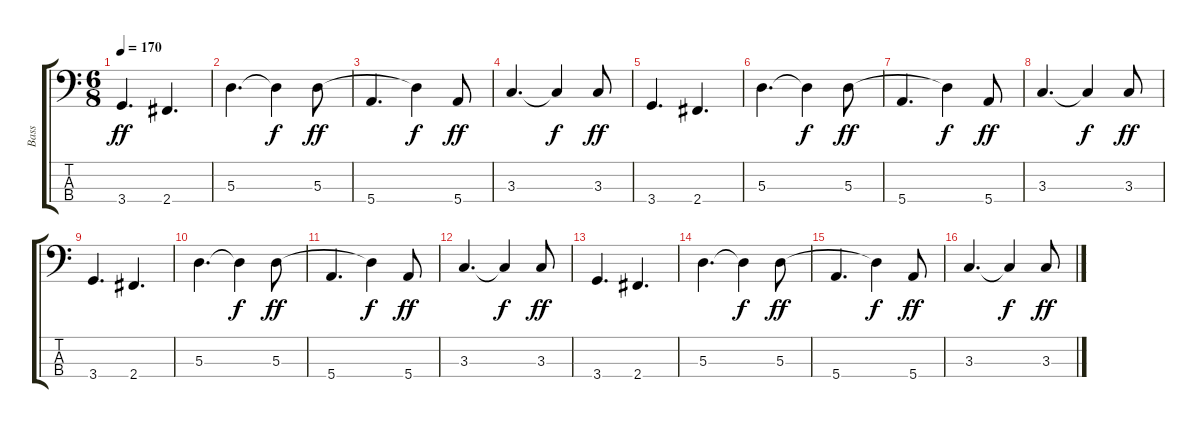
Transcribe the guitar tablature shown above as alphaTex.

\track ("Bass" "Bass") {instrument electricbassfinger}
\staff {score tabs}
\tuning (G2 D2 A1 E1) {hide}
\ts (6 8)
\tempo 170
\clef f4
\ks c
3.4.4{d dy ff} 2.4.4{d} |
5.3.4{d} 5.3{t}.4{dy f} 5.3.8{dy ff} |
5.4.4{d} 5.3{t}.4{dy f} 5.4.8{dy ff} |
3.3.4{d} 3.3{t}.4{dy f} 3.3.8{dy ff} |
3.4.4{d} 2.4.4{d} |
5.3.4{d} 5.3{t}.4{dy f} 5.3.8{dy ff} |
5.4.4{d} 5.3{t}.4{dy f} 5.4.8{dy ff} |
3.3.4{d} 3.3{t}.4{dy f} 3.3.8{dy ff} |
3.4.4{d} 2.4.4{d} |
5.3.4{d} 5.3{t}.4{dy f} 5.3.8{dy ff} |
5.4.4{d} 5.3{t}.4{dy f} 5.4.8{dy ff} |
3.3.4{d} 3.3{t}.4{dy f} 3.3.8{dy ff} |
3.4.4{d} 2.4.4{d} |
5.3.4{d} 5.3{t}.4{dy f} 5.3.8{dy ff} |
5.4.4{d} 5.3{t}.4{dy f} 5.4.8{dy ff} |
3.3.4{d} 3.3{t}.4{dy f} 3.3.8{dy ff}
